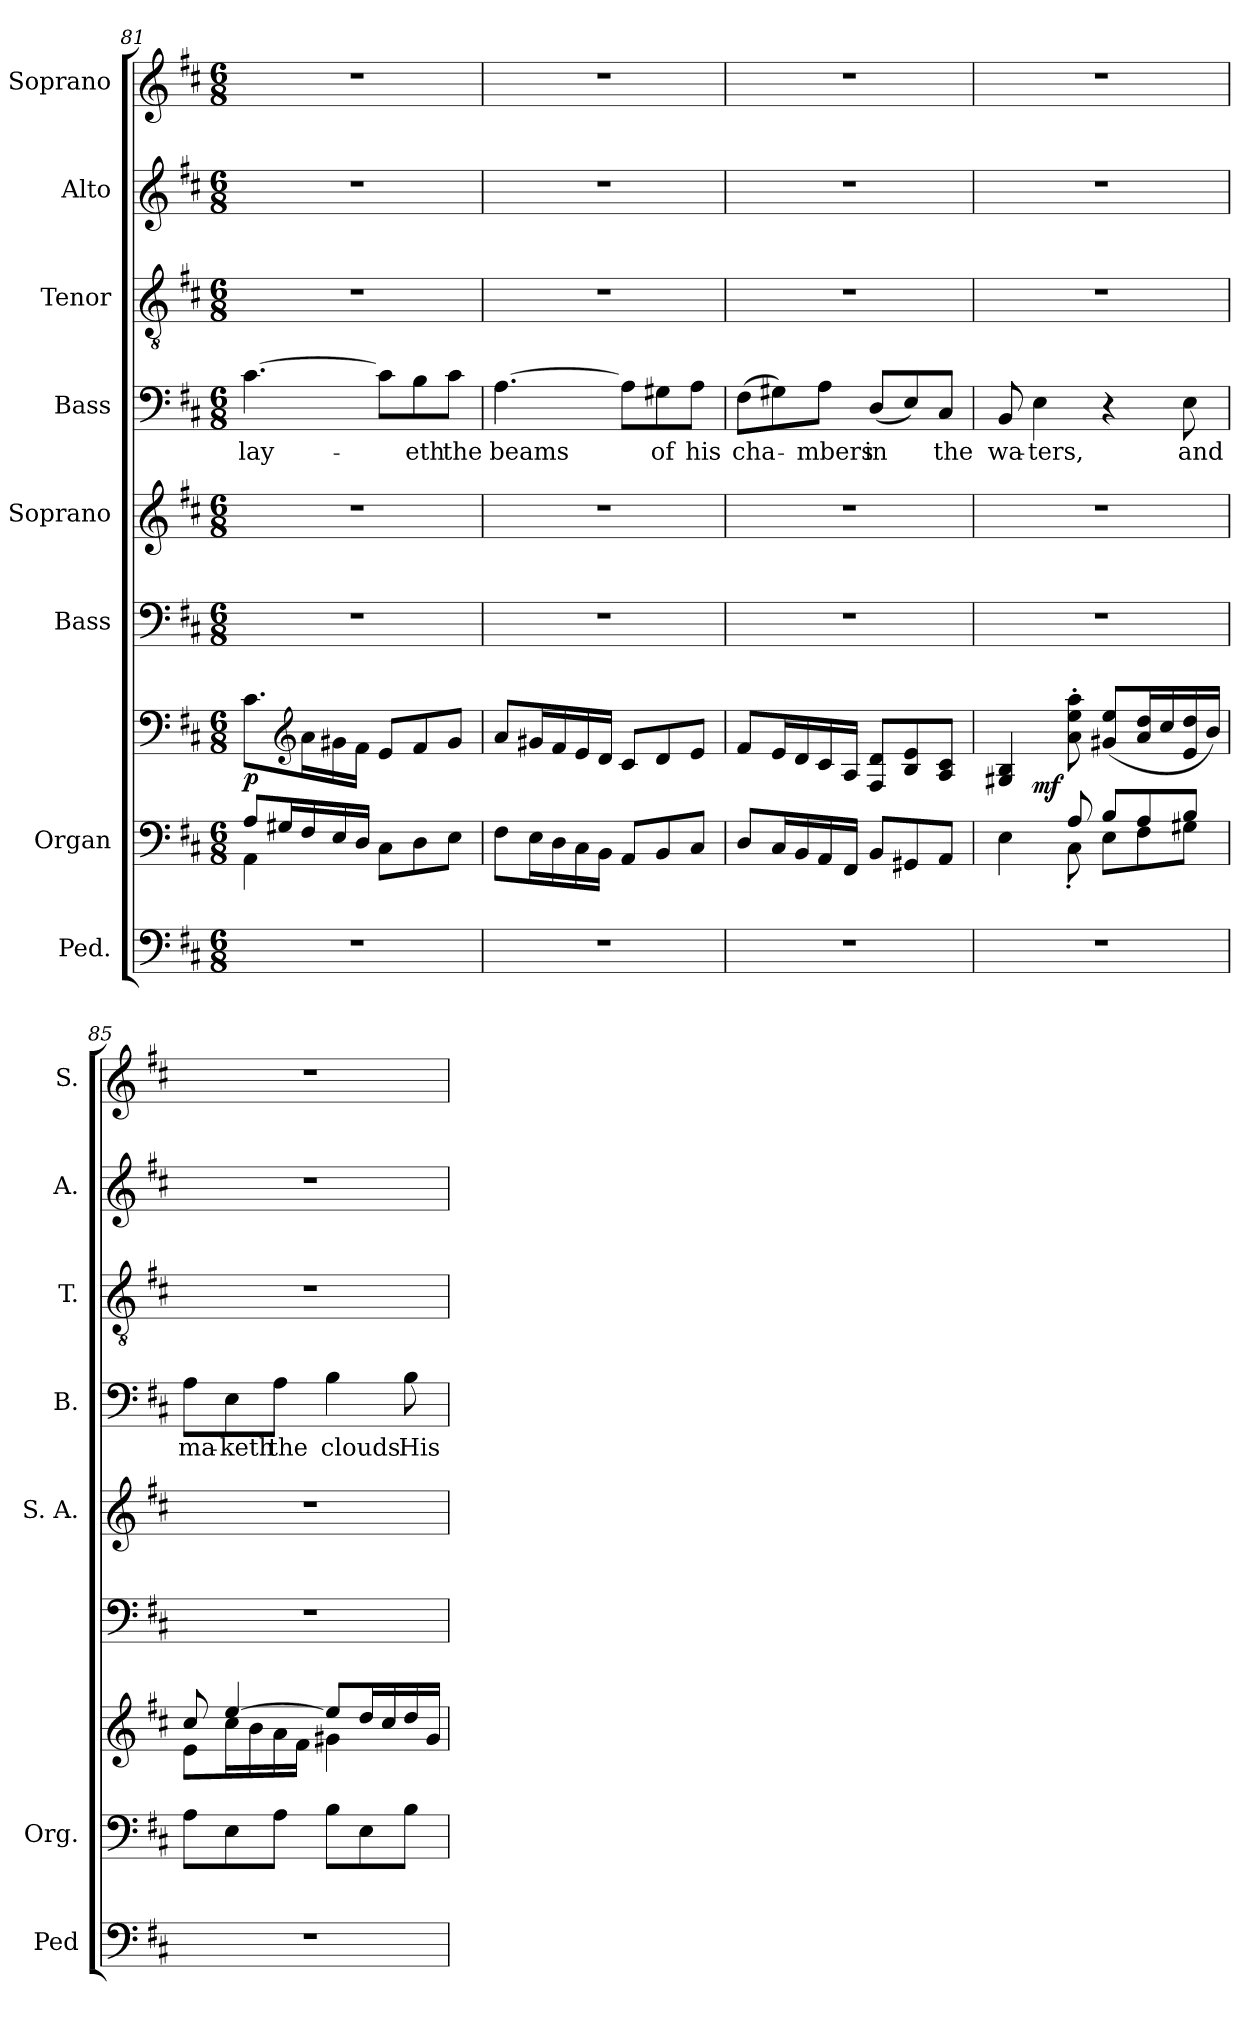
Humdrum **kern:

**kern	**kern	**kern	**dynam	**kern	**kern	**kern	**text	**kern	**kern	**kern
*part8	*part7	*part7	*part7	*part6	*part5	*part4	*part4	*part3	*part2	*part1
*staff9	*staff8	*staff7	*staff7/8	*staff6	*staff5	*staff4	*staff4	*staff3	*staff2	*staff1
*I"Ped.	*I"Organ	*	*	*I"Bass	*I"Soprano	*I"Bass	*	*I"Tenor	*I"Alto	*I"Soprano
*I'Ped	*I'Org.	*	*	*	*I'S. A.	*I'B.	*	*I'T.	*I'A.	*I'S.
*clefF4	*clefF4	*clefF4	*	*clefF4	*clefG2	*clefF4	*	*clefGv2	*clefG2	*clefG2
*	*	*	*	*	*	*	*	*ITrd7c12	*	*
*k[f#c#]	*k[f#c#]	*k[f#c#]	*	*k[f#c#]	*k[f#c#]	*k[f#c#]	*	*k[f#c#]	*k[f#c#]	*k[f#c#]
*D:	*D:	*D:	*	*D:	*D:	*D:	*	*D:	*D:	*D:
*M6/8	*M6/8	*M6/8	*	*M6/8	*M6/8	*M6/8	*	*M6/8	*M6/8	*M6/8
=81	=81	=81	=81	=81	=81	=81	=81	=81	=81	=81
!LO:N:vis=1	!	!	!	!LO:N:vis=1	!LO:N:vis=1	!	!	!	!	!
*	*^	*	*	*	*	*	*	*	*	*
!	!	!	!	!	!	!	!	!LO:LY:b:color=#000000	!LO:N:vis=1	!LO:N:vis=1	!LO:N:vis=1
2.r	8Ai/L	4AAi\	8.c#i\L	p	2.r	2.r	[4.c#i\	lay-	2.r	2.r	2.r
.	16G#Xi/L	.	.	.	.	.	.	.	.	.	.
*	*	*	*clefG2	*	*	*	*	*	*	*	*
.	16F#i/	.	16ai\L	.	.	.	.	.	.	.	.
.	16Ei/	8ryy	16g#Xi\	.	.	.	.	.	.	.	.
.	16Di/JJ	.	16f#i\JJ	.	.	.	.	.	.	.	.
.	8C#i\L	4.ryy	8ei/L	.	.	.	8c#i\L]	.	.	.	.
!	!	!	!	!	!	!	!	!LO:LY:b:color=#000000	!	!	!
.	8Di\	.	8f#i/	.	.	.	8Bi\	-eth	.	.	.
!	!	!	!	!	!	!	!	!LO:LY:b:color=#000000	!	!	!
.	8Ei\J	.	8g#i/J	.	.	.	8c#i\J	the	.	.	.
*	*v	*v	*	*	*	*	*	*	*	*	*
=82	=82	=82	=82	=82	=82	=82	=82	=82	=82	=82
!LO:N:vis=1	!	!	!	!LO:N:vis=1	!LO:N:vis=1	!	!	!	!	!
!	!	!	!	!	!	!	!LO:LY:b:color=#000000	!LO:N:vis=1	!LO:N:vis=1	!LO:N:vis=1
2.r	8F#i\L	8ai/L	.	2.r	2.r	[4.Ai\	beams	2.r	2.r	2.r
.	16Ei\L	16g#Xi/L	.	.	.	.	.	.	.	.
.	16Di\	16f#i/	.	.	.	.	.	.	.	.
.	16C#i\	16ei/	.	.	.	.	.	.	.	.
.	16BBi\JJ	16di/JJ	.	.	.	.	.	.	.	.
.	8AAi/L	8c#i/L	.	.	.	8Ai\L]	.	.	.	.
!	!	!	!	!	!	!	!LO:LY:b:color=#000000	!	!	!
.	8BBi/	8di/	.	.	.	8G#Xi\	of	.	.	.
!	!	!	!	!	!	!	!LO:LY:b:color=#000000	!	!	!
.	8C#i/J	8ei/J	.	.	.	8Ai\J	his	.	.	.
=83	=83	=83	=83	=83	=83	=83	=83	=83	=83	=83
!LO:N:vis=1	!	!	!	!LO:N:vis=1	!LO:N:vis=1	!	!	!	!	!
!	!	!	!	!	!	!	!LO:LY:b:color=#000000	!LO:N:vis=1	!LO:N:vis=1	!LO:N:vis=1
2.r	8Di/L	8f#i/L	.	2.r	2.r	(8F#i\L	cha-	2.r	2.r	2.r
.	16C#i/L	16ei/L	.	.	.	8G#Xi\)	.	.	.	.
.	16BBi/	16di/	.	.	.	.	.	.	.	.
!	!	!	!	!	!	!	!LO:LY:b:color=#000000	!	!	!
.	16AAi/	16c#i/	.	.	.	8Ai\J	-mbers	.	.	.
.	16FF#i/JJ	16Ai/JJ	.	.	.	.	.	.	.	.
!	!	!	!	!	!	!	!LO:LY:b:color=#000000	!	!	!
.	8BBi/L	8F#i/ 8di/L	.	.	.	(8Di/L	in	.	.	.
.	8GG#Xi/	8Bi/ 8ei/	.	.	.	8Ei/)	.	.	.	.
!	!	!	!	!	!	!	!LO:LY:b:color=#000000	!	!	!
.	8AAi/J	8Ai/ 8c#i/J	.	.	.	8C#i/J	the	.	.	.
!!LO:LB:g=z
=84	=84	=84	=84	=84	=84	=84	=84	=84	=84	=84
!LO:N:vis=1	!	!	!	!LO:N:vis=1	!LO:N:vis=1	!	!	!	!	!
*	*^	*	*	*	*	*	*	*	*	*
!	!	!	!	!	!	!	!	!LO:LY:b:color=#000000	!LO:N:vis=1	!LO:N:vis=1	!LO:N:vis=1
*	*	*	*^	*	*	*	*	*	*	*	*
2.r	4ryy	4Ei\	4G#Xi/ 4Bi	8ryy	.	2.r	2.r	8BBi/	wa-	2.r	2.r	2.r
!	!	!	!	!	!	!	!	!	!LO:LY:b:color=#000000	!	!	!
.	.	.	.	2ryy	mf	.	.	4Ei\	-ters,	.	.	.
.	8Ai/	8C#'i\	8ai\' 8eei' 8aai'	.	.	.	.	.	.	.	.	.
.	8Bi/L	8Ei\L	(8g#Xi/ 8eei/L	.	.	.	.	4r	.	.	.	.
.	8Ai/	8F#i\	16ai/ 16ddi/L	.	.	.	.	.	.	.	.	.
.	.	.	16cc#i/	.	.	.	.	.	.	.	.	.
!	!	!	!	!	!	!	!	!	!LO:LY:b:color=#000000	!	!	!
.	8Bi/J	8G#Xi\J	16ei/ 16ddi/	8ryy	.	.	.	8Ei\	and	.	.	.
.	.	.	16bi/JJ)	.	.	.	.	.	.	.	.	.
*	*v	*v	*	*	*	*	*	*	*	*	*	*
=85	=85	=85	=85	=85	=85	=85	=85	=85	=85	=85	=85
!LO:N:vis=1	!	!	!	!	!LO:N:vis=1	!LO:N:vis=1	!	!	!	!	!
!	!	!	!	!	!	!	!	!LO:LY:b:color=#000000	!LO:N:vis=1	!LO:N:vis=1	!LO:N:vis=1
2.r	8Ai\L	8cc#i/	8ei\L	.	2.r	2.r	8Ai\L	ma-	2.r	2.r	2.r
!	!	!	!	!	!	!	!	!LO:LY:b:color=#000000	!	!	!
.	8Ei\	[4eei/	16cc#i\L	.	.	.	8Ei\	-keth	.	.	.
.	.	.	16bi\	.	.	.	.	.	.	.	.
!	!	!	!	!	!	!	!	!LO:LY:b:color=#000000	!	!	!
.	8Ai\J	.	16ai\	.	.	.	8Ai\J	the	.	.	.
.	.	.	16f#i\JJ	.	.	.	.	.	.	.	.
!	!	!	!	!	!	!	!	!LO:LY:b:color=#000000	!	!	!
.	8Bi\L	8eei/L]	4g#Xi\	.	.	.	4Bi\	clouds	.	.	.
.	8Ei\	16ddi/L	.	.	.	.	.	.	.	.	.
.	.	16cc#i/	.	.	.	.	.	.	.	.	.
!	!	!	!	!	!	!	!	!LO:LY:b:color=#000000	!	!	!
.	8Bi\J	16ddi/	8ryy	.	.	.	8Bi\	His	.	.	.
.	.	16g#i/JJ	.	.	.	.	.	.	.	.	.
*	*	*v	*v	*	*	*	*	*	*	*	*
=	=	=	=	=	=	=	=	=	=	=
*-	*-	*-	*-	*-	*-	*-	*-	*-	*-	*-
